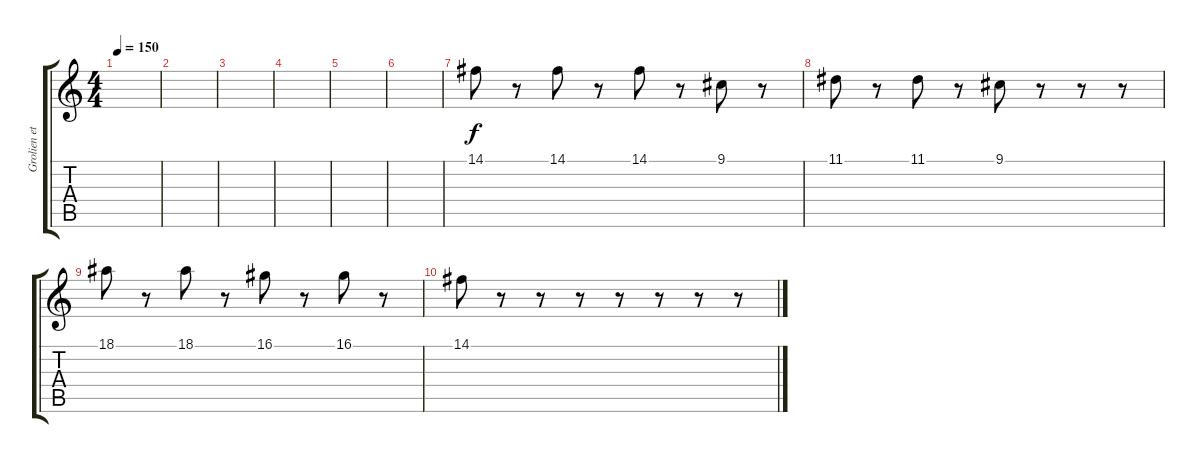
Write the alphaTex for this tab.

\track ("Grolien et sa flûte" "Grolien et") {instrument piccolo}
\staff {score tabs}
\tuning (E4 B3 G3 D3 A2 E2) {hide}
\ts (4 4)
\tempo 150
\clef g2
\ks c
|
|
|
|
|
|
14.1.8 r.8 14.1.8 r.8 14.1.8 r.8 9.1.8 r.8 |
11.1.8 r.8 11.1.8 r.8 9.1.8 r.8 r.8 r.8 |
18.1.8 r.8 18.1.8 r.8 16.1.8 r.8 16.1.8 r.8 |
14.1.8 r.8 r.8 r.8 r.8 r.8 r.8 r.8
